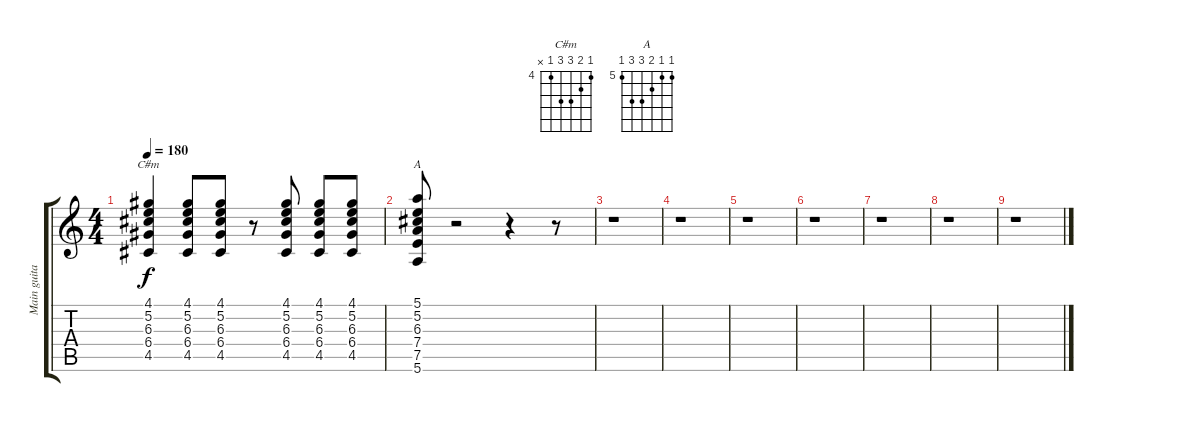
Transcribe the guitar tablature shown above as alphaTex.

\track ("Main guitar" "Main guita") {instrument electricguitarclean}
\staff {score tabs}
\tuning (E4 B3 G3 D3 A2 E2) {hide}
\chord ("C#m" 4 5 6 6 4 x) {firstfret 4}
\chord ("A" 5 5 6 7 7 5) {firstfret 5}
\ts (4 4)
\tempo 180
\clef g2
\ks c
(4.1 5.2 6.3 6.4 4.5).4{ch "C#m" dy f} (4.1 5.2 6.3 6.4 4.5).8 (4.1 5.2 6.3 6.4 4.5).8 r.8 (4.1 5.2 6.3 6.4 4.5).8 (4.1 5.2 6.3 6.4 4.5).8 (4.1 5.2 6.3 6.4 4.5).8 |
(5.1 5.2 6.3 7.4 7.5 5.6).8{ch "A"} r.2 r.4 r.8 |
r.1 |
r.1 |
r.1 |
r.1 |
r.1 |
r.1 |
r.1
